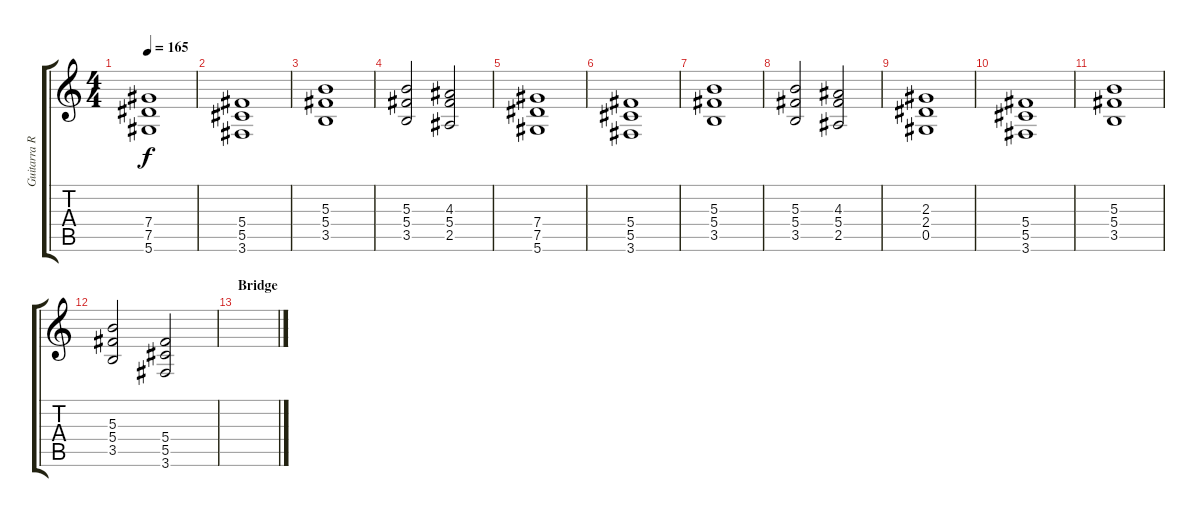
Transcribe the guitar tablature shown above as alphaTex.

\track ("Guitarra Rítmica" "Guitarra R") {instrument distortionguitar}
\staff {score tabs}
\tuning (Eb4 Bb3 Gb3 Db3 Ab2 Eb2) {hide}
\ts (4 4)
\tempo 165
\clef g2
\ks c
(7.4 7.5 5.6).1{dy f} |
(5.4 5.5 3.6).1 |
(5.3 5.4 3.5).1 |
(5.3 5.4 3.5).2 (4.3 5.4 2.5).2 |
(7.4 7.5 5.6).1 |
(5.4 5.5 3.6).1 |
(5.3 5.4 3.5).1 |
(5.3 5.4 3.5).2 (4.3 5.4 2.5).2 |
(2.3 2.4 0.5).1 |
(5.4 5.5 3.6).1 |
(5.3 5.4 3.5).1 |
(5.3 5.4 3.5).2 (5.4 5.5 3.6).2 |
\section ("" "Bridge")
